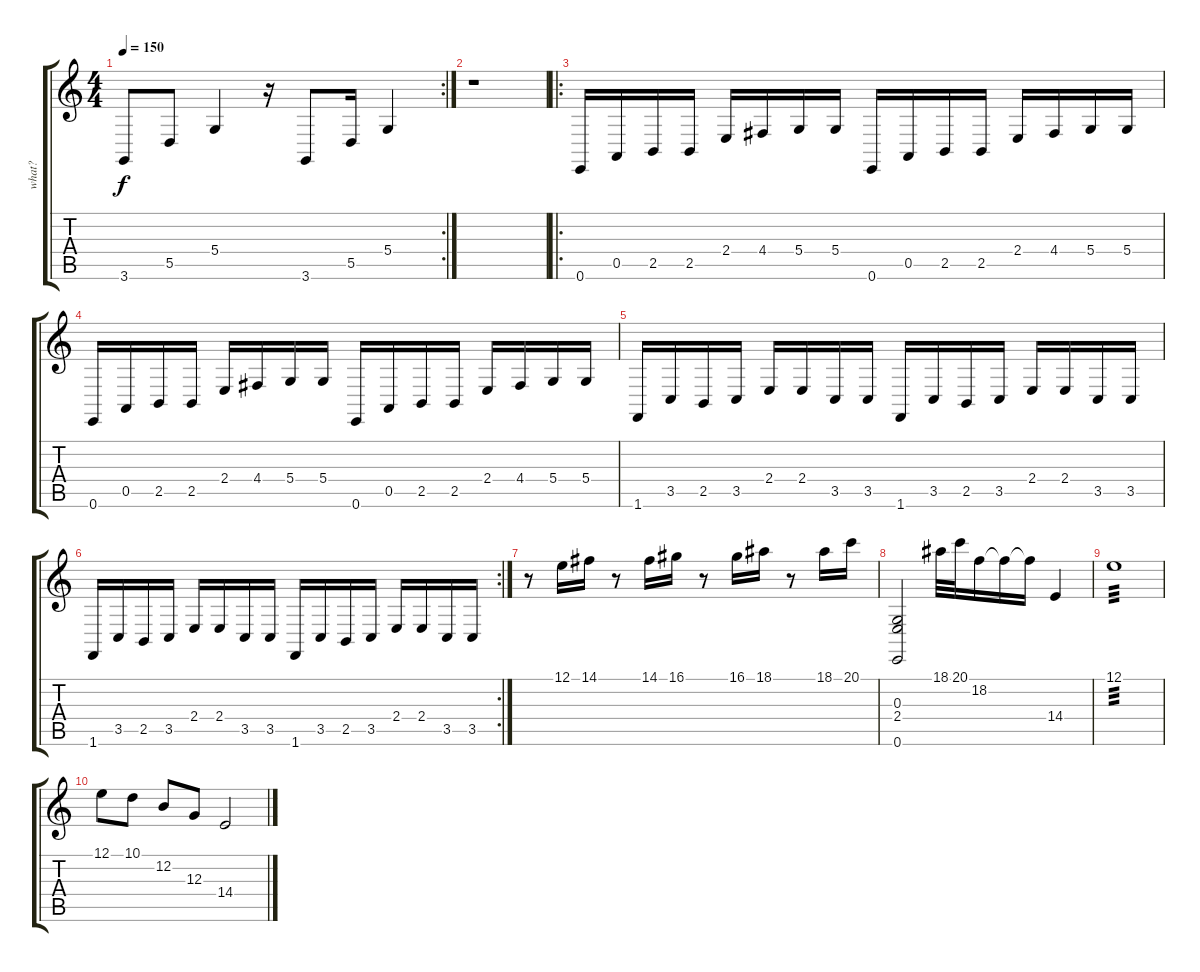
\track ("what?" "what?") {instrument acousticgrandpiano}
\staff {score tabs}
\tuning (E4 B3 G3 D3 A2 E2) {hide}
\rc 2
\ts (4 4)
\tempo 150
\clef g2
\ks c
3.6.8{dy f} 5.5.8 5.4.4 r.16 3.6.8 5.5.16 5.4.4 |
r.1{instrument melodictom} |
\ro
0.6.16 0.5.16 2.5.16 2.5.16 2.4.16 4.4.16 5.4.16 5.4.16 0.6.16 0.5.16 2.5.16 2.5.16 2.4.16 4.4.16 5.4.16 5.4.16 |
0.6.16 0.5.16 2.5.16 2.5.16 2.4.16 4.4.16 5.4.16 5.4.16 0.6.16 0.5.16 2.5.16 2.5.16 2.4.16 4.4.16 5.4.16 5.4.16 |
1.6.16 3.5.16 2.5.16 3.5.16 2.4.16 2.4.16 3.5.16 3.5.16 1.6.16 3.5.16 2.5.16 3.5.16 2.4.16 2.4.16 3.5.16 3.5.16 |
\rc 2
1.6.16 3.5.16 2.5.16 3.5.16 2.4.16 2.4.16 3.5.16 3.5.16 1.6.16 3.5.16 2.5.16 3.5.16 2.4.16 2.4.16 3.5.16 3.5.16 |
r.8{volume 14 instrument acousticgrandpiano} 12.1.16 14.1.16 r.8 14.1.16 16.1.16 r.8 16.1.16 18.1.16 r.8 18.1.16 20.1.16 |
(0.3 2.4 0.6).2 18.1.32 20.1.32 18.2.16 18.2{t}.16 18.2{t}.16 14.4.4 |
12.1.1{tp 3} |
12.1.8 10.1.8 12.2.8 12.3.8 14.4.2
